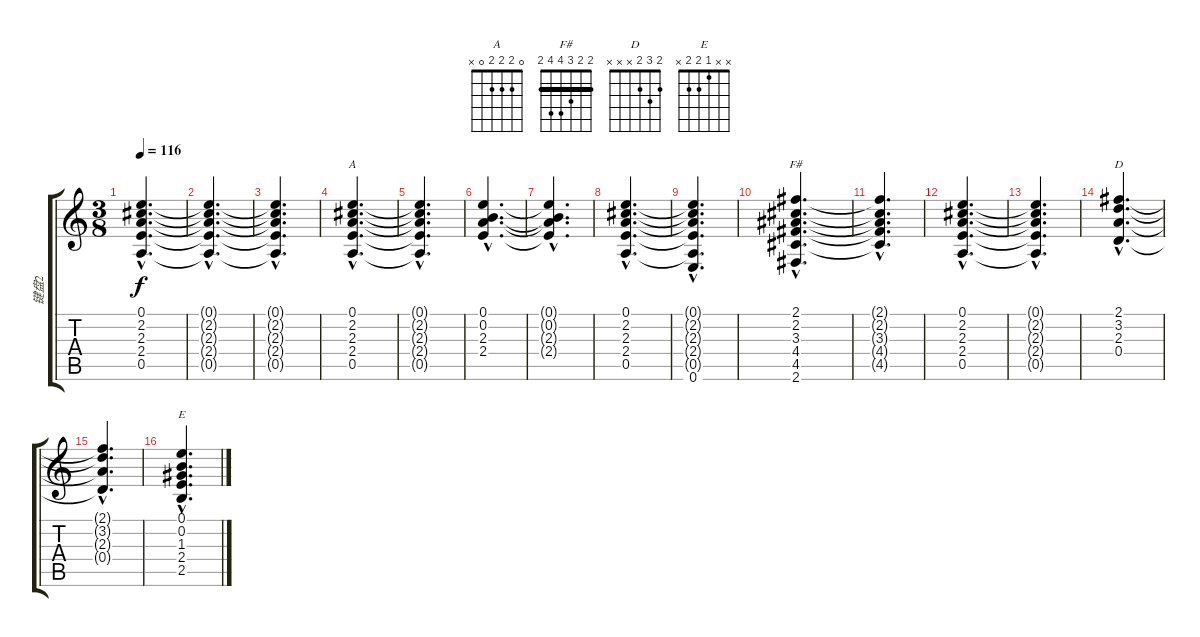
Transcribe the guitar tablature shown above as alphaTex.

\track ("键盘2" "键盘2") {instrument acousticguitarnylon}
\staff {score tabs}
\tuning (E4 B3 G3 D3 A2 E2) {hide}
\chord ("A" 0 2 2 2 0 x)
\chord ("F#" 2 2 3 4 4 2) {barre 2}
\chord ("D" 2 3 2 x x x)
\chord ("E" x x 1 2 2 x)
\ts (3 8)
\tempo 116
\clef g2
\ks c
(0.1{hac t} 2.2{hac t} 2.3{hac t} 2.4{hac t} 0.5{hac t}).4{d dy f} |
(0.1{hac t} 2.2{hac t} 2.3{hac t} 2.4{hac t} 0.5{hac t}).4{d} |
(0.1{hac t} 2.2{hac t} 2.3{hac t} 2.4{hac t} 0.5{hac t}).4{d} |
(0.1{hac} 2.2{hac} 2.3{hac} 2.4{hac} 0.5{hac}).4{d ch "A"} |
(0.1{hac t} 2.2{hac t} 2.3{hac t} 2.4{hac t} 0.5{hac t}).4{d} |
(0.1{hac} 0.2{hac} 2.3{hac} 2.4{hac}).4{d} |
(0.1{hac t} 0.2{hac t} 2.3{hac t} 2.4{hac t}).4{d} |
(0.1{hac} 2.2{hac} 2.3{hac} 2.4{hac} 0.5{hac}).4{d} |
(0.1{hac t} 2.2{hac t} 2.3{hac t} 2.4{hac t} 0.5{hac t} 0.6{hac}).4{d} |
(2.1{hac} 2.2{hac} 3.3{hac} 4.4{hac} 4.5{hac} 2.6{hac}).4{d ch "F#"} |
(2.1{hac t} 2.2{hac t} 3.3{hac t} 4.4{hac t} 4.5{hac t}).4{d} |
(0.1{hac} 2.2{hac} 2.3{hac} 2.4{hac} 0.5{hac}).4{d} |
(0.1{hac t} 2.2{hac t} 2.3{hac t} 2.4{hac t} 0.5{hac t}).4{d} |
(2.1{hac} 3.2{hac} 2.3{hac} 0.4{hac}).4{d ch "D"} |
(2.1{hac t} 3.2{hac t} 2.3{hac t} 0.4{hac t}).4{d} |
(0.1{hac} 0.2{hac} 1.3{hac} 2.4{hac} 2.5{hac}).4{d ch "E"}
